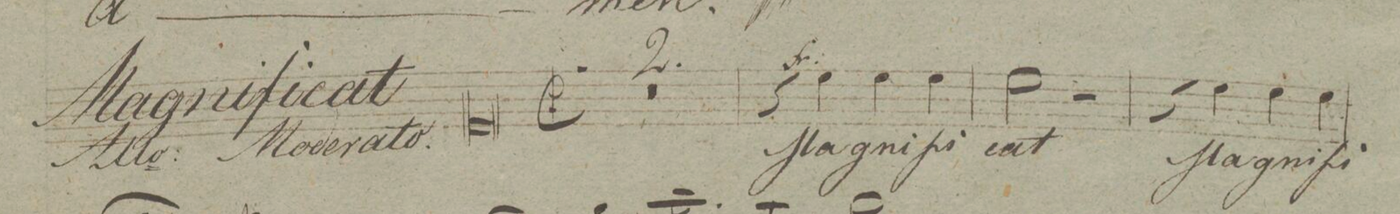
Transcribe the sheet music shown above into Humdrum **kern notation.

**kern	**text	**dynam
*I"Canto.	*	*
*clefC1	*	*
*k[]	*	*
*met(c|)	*	*
*M2/2	*	*
0r	.	.
=2	=2	=2
=3	=3	=3
4r	.	f
4cc\	Ma-	.
4cc\	-gni-	.
4cc\	-fi-	.
=4	=4	=4
2cc\	-cat	.
2r	.	.
=5	=5	=5
4r	.	.
4cc\	Ma-	.
4cc\	-gni-	.
4cc\	-fi-	.
=6	=6	=6
*-	*-	*-
